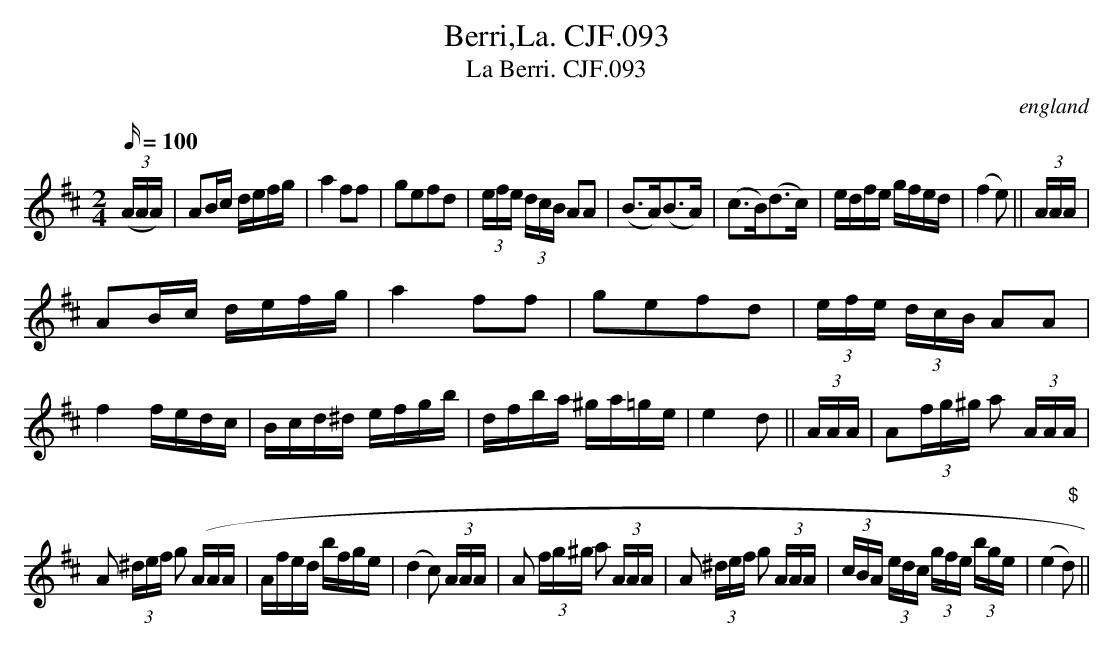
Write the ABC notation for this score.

X:1
T:Berri,La. CJF.093
T:La Berri. CJF.093
O:england
M:2/4
L:1/16
Q:100
K:D
((3AAA)|A2Bc defg|a4f2f2|g2e2f2d2|\
(3efe (3dcB A2A2|(B3A)(B3A)|(c3B)(d3c)|\
edfe gfed|(f4e2)h||(3AAA|
A2Bc defg|a4f2f2|g2e2f2d2|\
(3efe (3dcB A2A2|f4fedc|Bcd^d efgb|\
dfba ^ga=ge|e4d2||(3AAA|A2(3fg^g a2 (3AAA|
A2 (3^def g2 (AAA|Afed bfge|(d4c2) (3AAA|\
A2 (3fg^g a2 (3AAA|A2 (3^def g2 (3AAA|\
(3cBA (3edc (3gfe (3bge|(e4" $"d2)||
